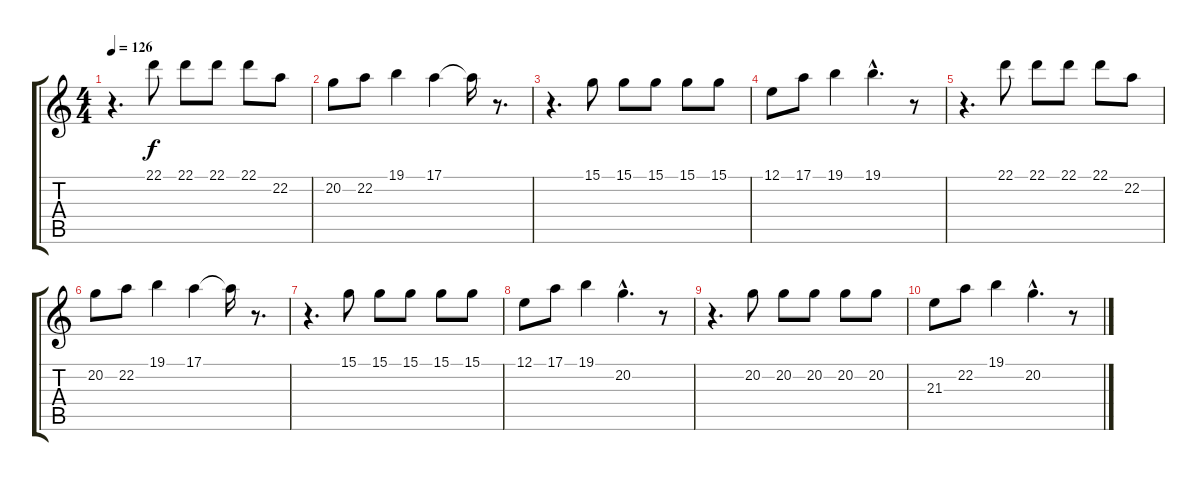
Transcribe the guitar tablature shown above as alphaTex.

\track "" {instrument lead1square}
\staff {score tabs}
\tuning (E4 B3 G3 D3 A2 E2) {hide}
\ts (4 4)
\tempo 126
\clef g2
\ks c
r.4{d dy f} 22.1.8 22.1.8 22.1.8 22.1.8 22.2.8 |
20.2.8 22.2.8 19.1.4 17.1.4 17.1{t}.16 r.8{d} |
r.4{d} 15.1.8 15.1.8 15.1.8 15.1.8 15.1.8 |
12.1.8 17.1.8 19.1.4 19.1{hac}.4{d} r.8 |
r.4{d} 22.1.8 22.1.8 22.1.8 22.1.8 22.2.8 |
20.2.8 22.2.8 19.1.4 17.1.4 17.1{t}.16 r.8{d} |
r.4{d} 15.1.8 15.1.8 15.1.8 15.1.8 15.1.8 |
12.1.8 17.1.8 19.1.4 20.2{hac}.4{d} r.8 |
r.4{d} 20.2.8 20.2.8 20.2.8 20.2.8 20.2.8 |
21.3.8 22.2.8 19.1.4 20.2{hac}.4{d} r.8
